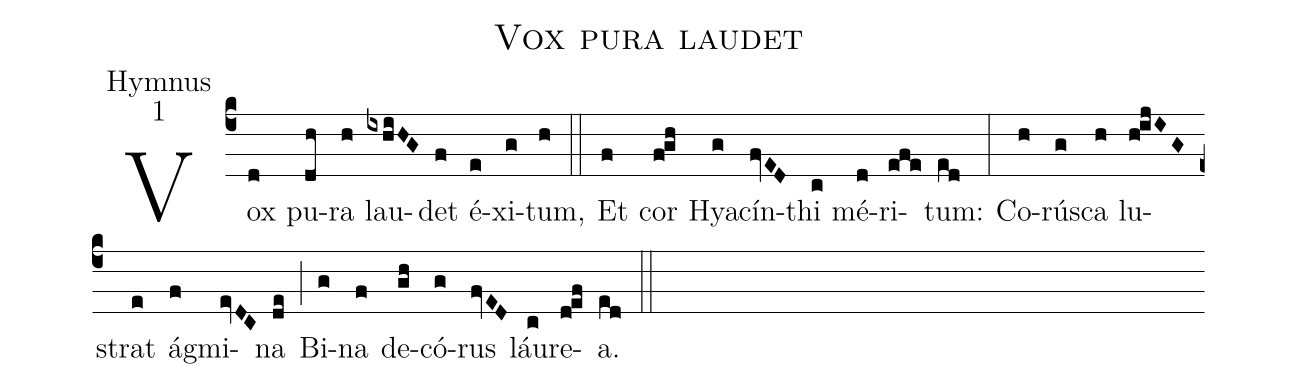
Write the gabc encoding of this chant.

name:Vox pura laudet;
office-part:Hymnus;
mode:1;
%%
(c4) Vox(d) pu(dh)ra(h) lau(ixhiHG)det(f) é(e)xi(g)tum,(h) (::)
Et(f) cor(f!gh) Hy(g)a()cín(fvED)thi(c) mé(d)ri(efe)tum:(ed) (:)
Co(h)rú(g)sca(h) lu(h!ijIG)strat(e) ág(f)mi(evDC)na(de) (;) Bi(g)na(f) de(gh)có(g)rus(fvED) láu(c)re(d!ef)a.(ed) (::)
